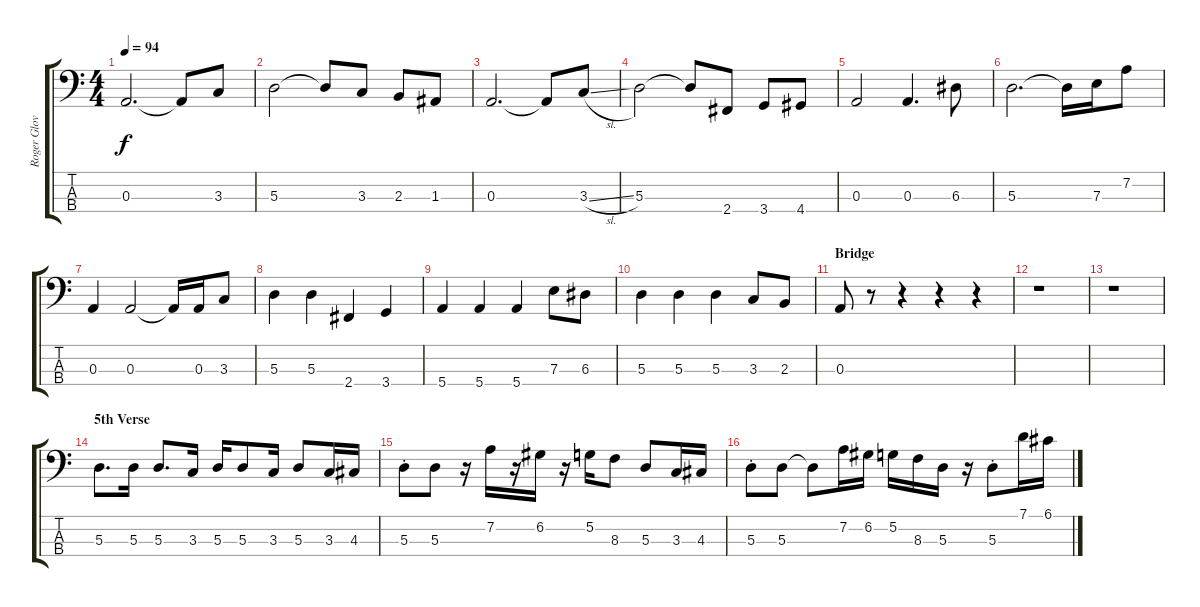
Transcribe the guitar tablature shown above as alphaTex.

\track ("Roger Glover (Bass)" "Roger Glov") {instrument electricbassfinger}
\staff {score tabs}
\tuning (G2 D2 A1 E1) {hide}
\ts (4 4)
\tempo 94
\clef f4
\ks c
0.3.2{d dy f} 0.3{t}.8 3.3.8 |
5.3.2 5.3{t}.8 3.3.8 2.3.8 1.3.8 |
0.3.2{d} 0.3{t}.8 3.3{sl}.8 |
5.3.2 5.3{t}.8 2.4.8 3.4.8 4.4.8 |
0.3.2 0.3.4{d} 6.3.8 |
5.3.2{d} 5.3{t}.16 7.3.16 7.2.8 |
0.3.4 0.3.2 0.3{t}.16 0.3.16 3.3.8 |
5.3.4 5.3.4 2.4.4 3.4.4 |
5.4.4 5.4.4 5.4.4 7.3.8 6.3.8 |
5.3.4 5.3.4 5.3.4 3.3.8 2.3.8 |
\section ("" "Bridge")
0.3.8 r.8 r.4 r.4 r.4 |
r.1 |
r.1 |
\section ("" "5th Verse")
5.3.8{d} 5.3.16 5.3.8{d} 3.3.16 5.3.16 5.3.8 3.3.16 5.3.8 3.3.16 4.3.16 |
5.3{st}.8 5.3.8 r.16 7.2.16 r.16 6.2.16 r.16 5.2.16 8.3.8 5.3.8 3.3.16 4.3.16 |
5.3{st}.8 5.3.8 5.3{t}.8 7.2.16 6.2.16 5.2.16 8.3.16 5.3.16 r.16 5.3{st}.8 7.1.16 6.1.16
